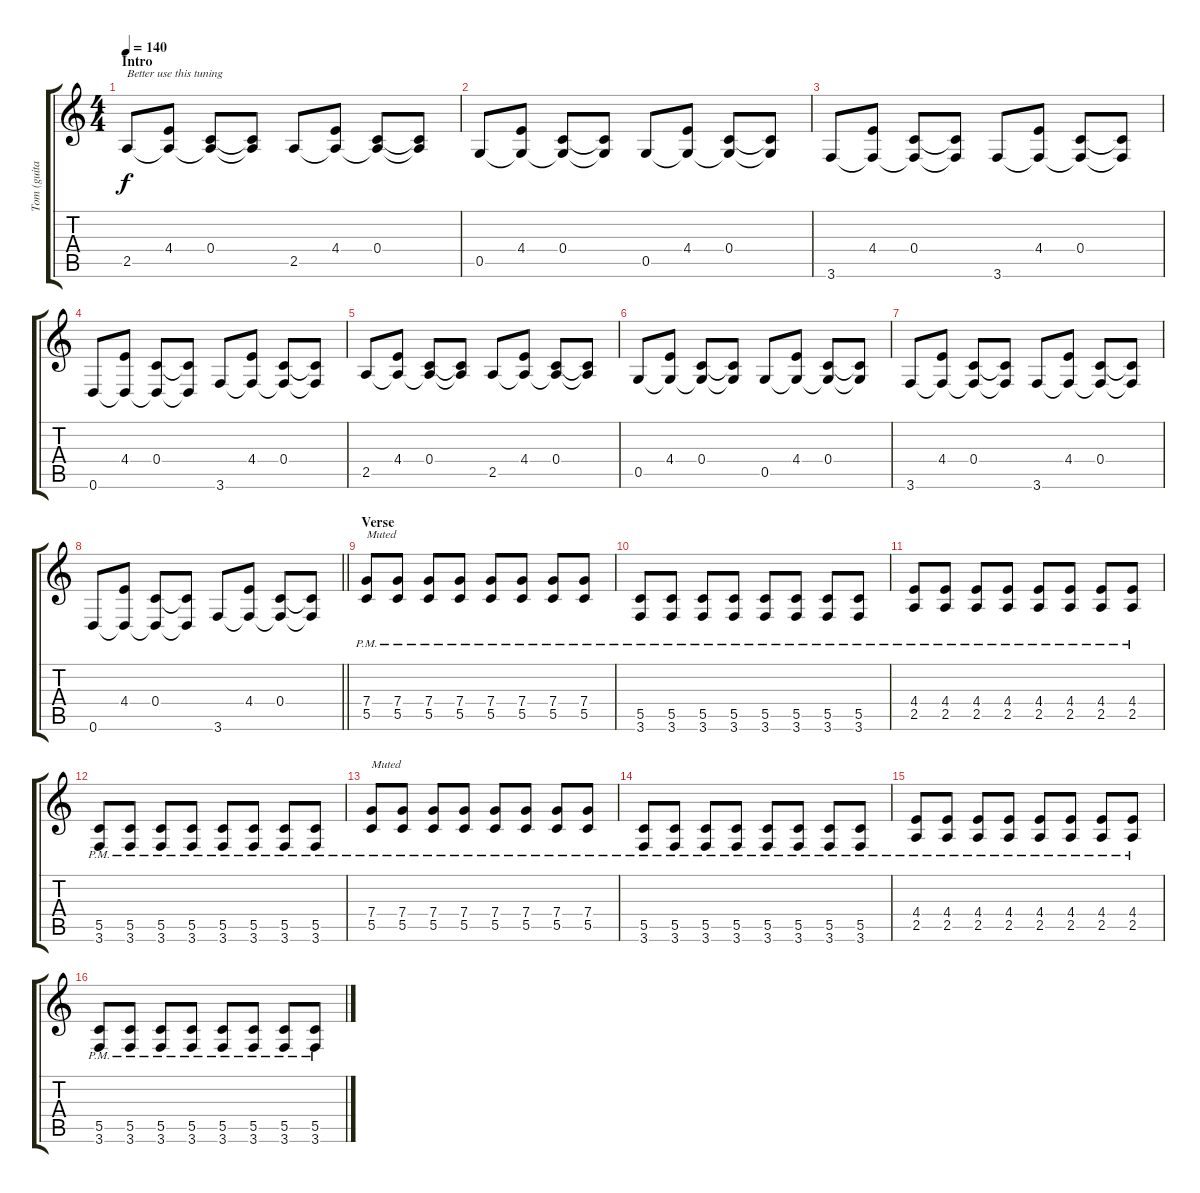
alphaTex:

\track ("Tom (guitar)" "Tom (guita") {instrument electricguitarjazz}
\staff {score tabs}
\tuning (D4 A3 F3 C3 G2 D2) {hide}
\ts (4 4)
\section ("" "Intro")
\tempo 140
\clef g2
\ks c
2.5.8{txt "Better use this tuning" dy f instrument electricguitarjazz} (4.4 2.5{t}).8 (0.4 2.5{t}).8 (0.4{t} 2.5{t}).8 2.5.8 (4.4 2.5{t}).8 (0.4 2.5{t}).8 (0.4{t} 2.5{t}).8 |
0.5.8 (4.4 0.5{t}).8 (0.4 0.5{t}).8 (0.4{t} 0.5{t}).8 0.5.8 (4.4 0.5{t}).8 (0.4 0.5{t}).8 (0.4{t} 0.5{t}).8 |
3.6.8 (4.4 3.6{t}).8 (0.4 3.6{t}).8 (0.4{t} 3.6{t}).8 3.6.8 (4.4 3.6{t}).8 (0.4 3.6{t}).8 (0.4{t} 3.6{t}).8 |
0.6.8 (4.4 0.6{t}).8 (0.4 0.6{t}).8 (0.4{t} 0.6{t}).8 3.6.8 (4.4 3.6{t}).8 (0.4 3.6{t}).8 (0.4{t} 3.6{t}).8 |
2.5.8 (4.4 2.5{t}).8 (0.4 2.5{t}).8 (0.4{t} 2.5{t}).8 2.5.8 (4.4 2.5{t}).8 (0.4 2.5{t}).8 (0.4{t} 2.5{t}).8 |
0.5.8 (4.4 0.5{t}).8 (0.4 0.5{t}).8 (0.4{t} 0.5{t}).8 0.5.8 (4.4 0.5{t}).8 (0.4 0.5{t}).8 (0.4{t} 0.5{t}).8 |
3.6.8 (4.4 3.6{t}).8 (0.4 3.6{t}).8 (0.4{t} 3.6{t}).8 3.6.8 (4.4 3.6{t}).8 (0.4 3.6{t}).8 (0.4{t} 3.6{t}).8 |
\barLineRight lightlight
0.6.8 (4.4 0.6{t}).8 (0.4 0.6{t}).8 (0.4{t} 0.6{t}).8 3.6.8 (4.4 3.6{t}).8 (0.4 3.6{t}).8 (0.4{t} 3.6{t}).8 |
\section ("" "Verse")
(7.4{pm} 5.5{pm}).8{txt "Muted"} (7.4{pm} 5.5{pm}).8 (7.4{pm} 5.5{pm}).8 (7.4{pm} 5.5{pm}).8 (7.4{pm} 5.5{pm}).8 (7.4{pm} 5.5{pm}).8 (7.4{pm} 5.5{pm}).8 (7.4{pm} 5.5{pm}).8 |
(5.5{pm} 3.6{pm}).8 (5.5{pm} 3.6{pm}).8 (5.5{pm} 3.6{pm}).8 (5.5{pm} 3.6{pm}).8 (5.5{pm} 3.6{pm}).8 (5.5{pm} 3.6{pm}).8 (5.5{pm} 3.6{pm}).8 (5.5{pm} 3.6{pm}).8 |
(4.4{pm} 2.5{pm}).8 (4.4{pm} 2.5{pm}).8 (4.4{pm} 2.5{pm}).8 (4.4{pm} 2.5{pm}).8 (4.4{pm} 2.5{pm}).8 (4.4{pm} 2.5{pm}).8 (4.4{pm} 2.5{pm}).8 (4.4{pm} 2.5{pm}).8 |
(5.5{pm} 3.6{pm}).8 (5.5{pm} 3.6{pm}).8 (5.5{pm} 3.6{pm}).8 (5.5{pm} 3.6{pm}).8 (5.5{pm} 3.6{pm}).8 (5.5{pm} 3.6{pm}).8 (5.5{pm} 3.6{pm}).8 (5.5{pm} 3.6{pm}).8 |
(7.4{pm} 5.5{pm}).8{txt "Muted"} (7.4{pm} 5.5{pm}).8 (7.4{pm} 5.5{pm}).8 (7.4{pm} 5.5{pm}).8 (7.4{pm} 5.5{pm}).8 (7.4{pm} 5.5{pm}).8 (7.4{pm} 5.5{pm}).8 (7.4{pm} 5.5{pm}).8 |
(5.5{pm} 3.6{pm}).8 (5.5{pm} 3.6{pm}).8 (5.5{pm} 3.6{pm}).8 (5.5{pm} 3.6{pm}).8 (5.5{pm} 3.6{pm}).8 (5.5{pm} 3.6{pm}).8 (5.5{pm} 3.6{pm}).8 (5.5{pm} 3.6{pm}).8 |
(4.4{pm} 2.5{pm}).8 (4.4{pm} 2.5{pm}).8 (4.4{pm} 2.5{pm}).8 (4.4{pm} 2.5{pm}).8 (4.4{pm} 2.5{pm}).8 (4.4{pm} 2.5{pm}).8 (4.4{pm} 2.5{pm}).8 (4.4{pm} 2.5{pm}).8 |
(5.5{pm} 3.6{pm}).8 (5.5{pm} 3.6{pm}).8 (5.5{pm} 3.6{pm}).8 (5.5{pm} 3.6{pm}).8 (5.5{pm} 3.6{pm}).8 (5.5{pm} 3.6{pm}).8 (5.5{pm} 3.6{pm}).8 (5.5{pm} 3.6{pm}).8
